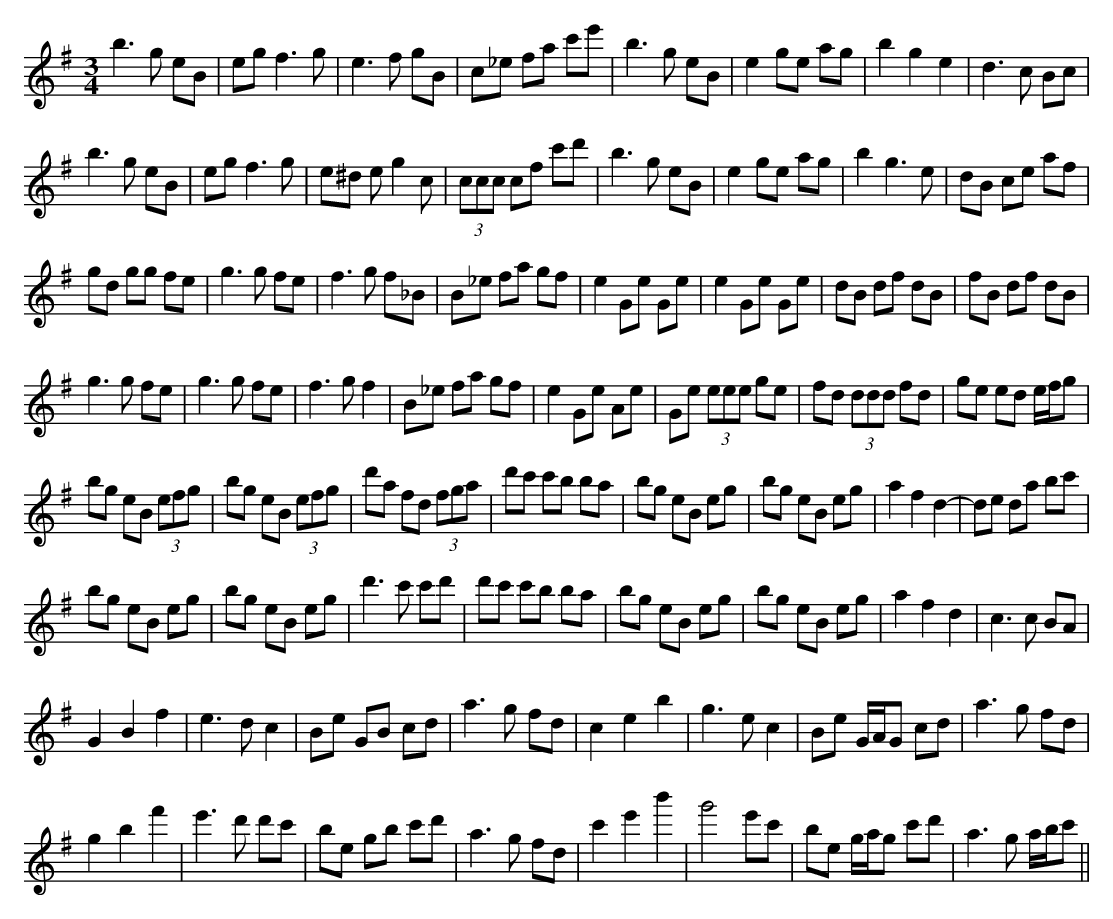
X:1
M:3/4
K:Emin
b3 g eB|eg f3 g|e3 f gB|c_e fa c'e'|b3 g eB|e2 ge ag|b2 g2 e2|d3 c Bc|
b3 g eB|eg f3 g|e^d e g2 c|(3ccc cf c'd'|b3 g eB|e2 ge ag|b2 g3 e|dB ce af|
gd gg fe|g3 g fe|f3 g f_B|B_e fa gf|e2 Ge Ge|e2 Ge Ge|dB df dB|fB df dB|
g3 g fe|g3 g fe|f3 g f2|B_e fa gf|e2 Ge Ae|Ge (3eee ge|fd (3ddd fd|ge ed e/f/g|
bg eB (3efg|bg eB (3efg|d'a fd (3fga|d'c' c'b ba|bg eB eg|bg eB eg|a2 f2 d2-|de da bc'|
bg eB eg|bg eB eg|d'3 c' c'd'|d'c' c'b ba|bg eB eg|bg eB eg|a2 f2 d2|c3 c BA|
G2 B2 f2|e3 d c2|Be GB cd|a3 g fd|c2 e2 b2|g3 e c2|Be G/A/G cd|a3 g fd|
g2 b2 f'2|e'3 d' d'c'|be gb c'd'|a3 g fd|c'2 e'2 b'2|g'4 e'c'|be g/a/g c'd'|a3 g a/b/c'||
